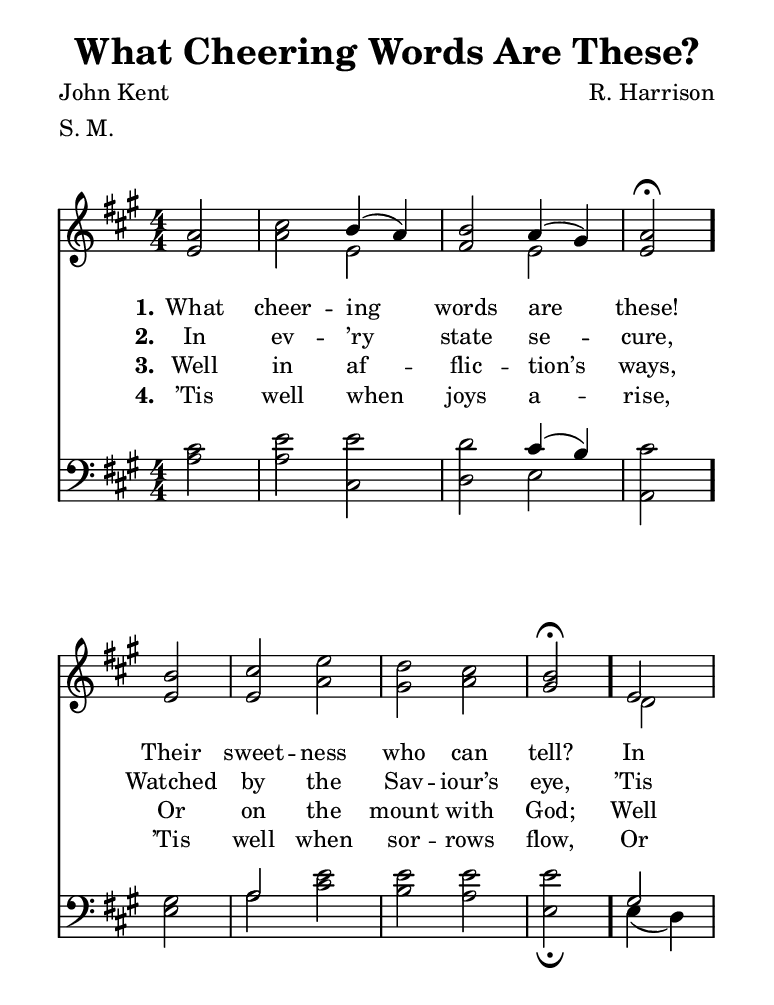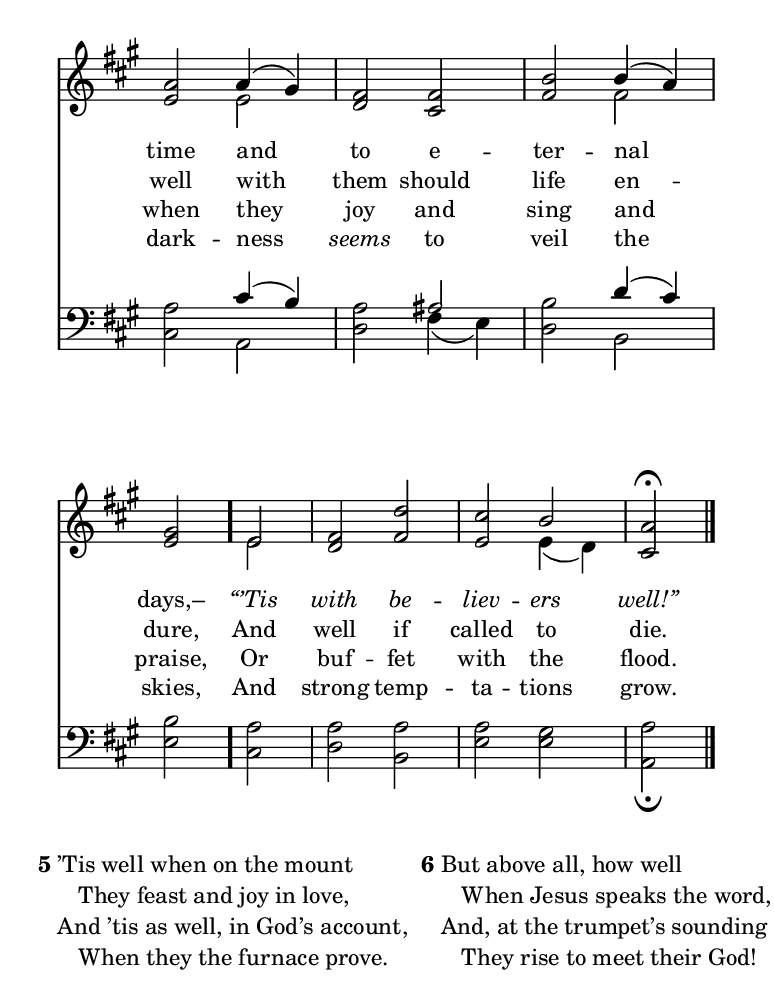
\include "common/global.ily"
\paper {
  \include "common/paper.ily"
  ragged-bottom = ##t
  system-system-spacing.padding = 8
}

\header{
  hymnnumber = "283"
  title = "What Cheering Words Are These?"
  tunename = "Cambridge"
  meter = "S. M."
  poet = "John Kent"
  composer = "R. Harrison"
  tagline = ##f
}

ta = { \tempo 2=80 }
tb = { \tempo 2=40 }

global = {
  \include "common/overrides.ily"
  \override Staff.TimeSignature.style = #'numbered
  \time 4/4
  \override Score.MetronomeMark.transparent = ##t % hide all fermata changes too
  \ta
  \key a \major
  \partial 2
  \autoBeamOff
}

notesSoprano = {
\global
\relative c'' {

  a2 | cis b4( a) | b2 a4( gis) | \tb a2\fermata \ta
  b2 | cis e | d cis | \tb b\fermata \ta \eogbreak
  e,2 | a a4( gis) | fis2 fis | b b4( a) | gis2
  e2 | fis d' cis b | \tb a\fermata \ta % TODO review this fermata, not in original

  \bar "|."

}
}

notesAlto = {
\global
\relative e' {

  e2 | a e | fis e | e
  e2 | e a | gis a | gis
  d2 | e e | d cis | fis fis | e
  e2 | d fis | e e4( d) | cis2

}
}

notesTenor = {
\global
\relative a {

  cis2 | e e | d cis4( b) | cis2
  gis2 | a e' | e e | e
  gis,2 | a cis4( b) | a2 ais | b d4( cis) | b2
  a2 | a a | a gis | a

}
}

notesBass = {
\global
\relative f {

  a | a cis, | d e | a,
  e'2 | a cis | b a | e_\fermata
  e4( d) | cis2 a | d fis4( e) | d2 b | e
  cis2 | d b | e e | a,_\fermata

}
}

wordsA = \lyricmode {
\set stanza = "1."

What cheer -- ing words are these! \bar "." % TODO contrast `!` with `?` in title
Their sweet -- ness who can tell? \bar "."
In time and to e -- ter -- nal days,– \bar "."
\italicsOn “’Tis with be -- liev -- ers well!” \italicsOff \bar "."

}

wordsB = \lyricmode {
\set stanza = "2."

In ev -- ’ry state se -- cure,
Watched by the Sav -- iour’s eye,
’Tis well with them should life en -- dure,
And well if called to die.

}

wordsC = \lyricmode {
\set stanza = "3."

Well in af -- flic -- tion’s ways,
Or on the mount with God;
Well when they joy and sing and praise,
Or buf -- fet with the flood.

}

wordsD = \lyricmode {
\set stanza = "4."

’Tis well when joys a -- rise,
’Tis well when sor -- rows flow,
Or dark -- ness \italicsOn seems \italicsOff to veil the skies,
And strong temp -- ta -- tions grow.

}

wordsE = \markuplist {

\line { ’Tis well when on the mount }
\line { { \hspace #2 } They feast and joy in love, }
\line { And ’tis as well, in God’s account, }
\line { { \hspace #2 } When they the furnace prove. }

}

wordsF = \markuplist {

\line { But above all, how well }
\line { { \hspace #2 } When Jesus speaks the word, }
\line { And, at the trumpet’s sounding swell, }
\line { { \hspace #2 } They rise to meet their God! }

}

\score {
  \context ChoirStaff <<
    \context Staff = upper <<
      \set Staff.autoBeaming = ##f
      \set ChoirStaff.systemStartDelimiter = #'SystemStartBar
      \set ChoirStaff.printPartCombineTexts = ##f
      \partcombine #'(2 . 9) \notesSoprano \notesAlto
      \context NullVoice = sopranos { \voiceOne << \notesSoprano >> }
      \context NullVoice = altos { \voiceTwo << \notesAlto >> }
      \context Lyrics = one   \lyricsto sopranos \wordsA
      \context Lyrics = two   \lyricsto sopranos \wordsB
      \context Lyrics = three \lyricsto sopranos \wordsC
      \context Lyrics = four  \lyricsto sopranos \wordsD
    >>
    \context Staff = men <<
      \set Staff.autoBeaming = ##f
      \clef bass
      \set ChoirStaff.printPartCombineTexts = ##f
      \partcombine #'(2 . 9) \notesTenor \notesBass
      \context NullVoice = tenors { \voiceOne << \notesTenor >> }
      \context NullVoice = basses { \voiceTwo << \notesBass >> }
    >>
  >>
  \layout {
    \include "common/layout.ily"
  }
  \midi{
    \include "common/midi.ily"
  }
}

\noPageBreak

\markup { \fill-line {
  \hspace #0.1
  \line{ \bold 5 \column { \wordsE } }
  \hspace #0.1
  \line{ \bold 6 \column { \wordsF } }
  \hspace #0.1
} }

\version "2.19.49"  % necessary for upgrading to future LilyPond versions.

% vi:set et ts=2 sw=2 ai nocindent syntax=lilypond:
